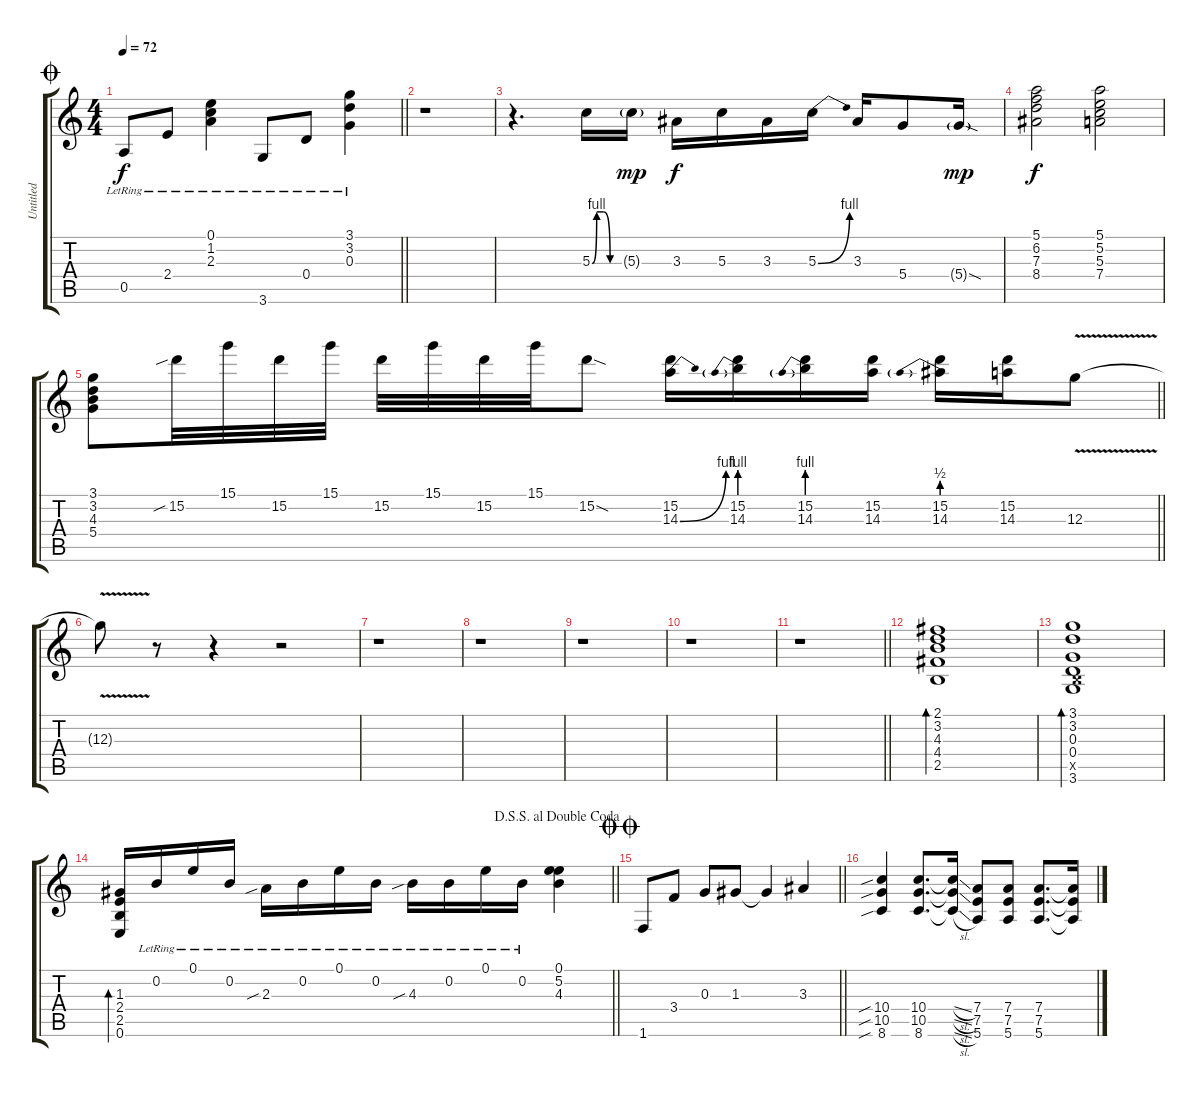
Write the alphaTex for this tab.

\track ("Untitled" "Untitled") {instrument distortionguitar}
\staff {score tabs}
\tuning (E4 B3 G3 D3 A2 E2) {hide}
\ts (4 4)
\jump coda
\tempo 72
\clef g2
\barLineRight lightlight
\ks c
0.5{lr}.8{dy f} 2.4{lr}.8 (0.1{lr} 1.2{lr} 2.3{lr}).4 3.6{lr}.8 0.4{lr}.8 (3.1{lr} 3.2{lr} 0.3{lr}).4 |
r.1 |
r.4{d} 5.3{be (custom 0 0 10 4 25 4 40 0 60 0)}.16 5.3{g}.16{dy mp} 3.3.16{dy f} 5.3.16 3.3.16 5.3{be (bend 0 0 60 4)}.16 3.3.16 5.4.8 5.4{sod g}.16{dy mp} |
(5.1 6.2 7.3 8.4).2{dy f} (5.1 5.2 5.3 7.4).2 |
\barLineRight lightlight
(3.1 3.2 4.3 5.4).8 15.2{sib}.32 15.1.32 15.2.32 15.1.32 15.2.32 15.1.32 15.2.32 15.1.32 15.2{sod}.8 (15.2 14.3{be (bend 0 0 60 4)}).16 (15.2 14.3{be (prebend 0 4 60 4)}).16 (15.2 14.3{be (prebend 0 4 60 4)}).16 (15.2 14.3).16 (15.2 14.3{be (prebend 0 2 60 2)}).16 (15.2 14.3).16 12.3{v}.8 |
12.3{v t}.8 r.8 r.4 r.2 |
r.1 |
r.1 |
r.1 |
r.1 |
\barLineRight lightlight
r.1 |
(2.1 3.2 4.3 4.4 2.5).1{bd 30} |
(3.1 3.2 0.3 0.4 2.5{x} 3.6).1{bd 30} |
\jump dalsegnosegnoaldoublecoda
\barLineRight lightlight
(1.3 2.4 2.5 0.6).16{bd 30} 0.2{lr}.16 0.1{lr}.16 0.2{lr}.16 2.3{sib lr}.16 0.2{lr}.16 0.1{lr}.16 0.2{lr}.16 4.3{sib lr}.16 0.2{lr}.16 0.1{lr}.16 0.2{lr}.16 (0.1 5.2 4.3).4 |
\jump doublecoda
\barLineRight lightlight
1.6.8 3.4.8 0.3.8 1.3.8 1.3{t}.4 3.3.4 |
(10.4{sib} 10.5{sib} 8.6{sib}).4 (10.4 10.5 8.6).8{d} (10.4{sl t} 10.5{sl t} 8.6{sl t}).16 (7.4 7.5 5.6).8 (7.4 7.5 5.6).8 (7.4 7.5 5.6).8{d} (7.4{sl t} 7.5{sl t} 5.6{sl t}).16
